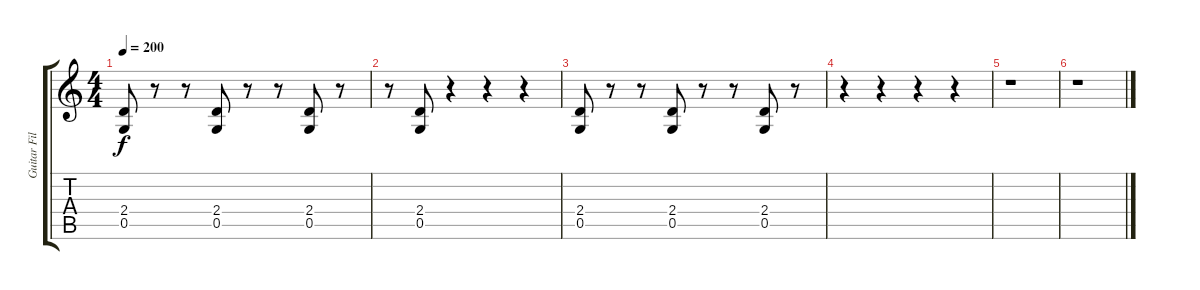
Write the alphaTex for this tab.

\track ("Guitar Fills" "Guitar Fil") {instrument distortionguitar}
\staff {score tabs}
\tuning (D4 A3 F3 C3 G2 D2) {hide}
\ts (4 4)
\tempo 200
\clef g2
\ks c
(2.4 0.5).8{dy f} r.8 r.8 (2.4 0.5).8 r.8 r.8 (2.4 0.5).8 r.8 |
r.8 (2.4 0.5).8 r.4 r.4 r.4 |
(2.4 0.5).8 r.8 r.8 (2.4 0.5).8 r.8 r.8 (2.4 0.5).8 r.8 |
r.4 r.4 r.4 r.4 |
r.1 |
r.1
